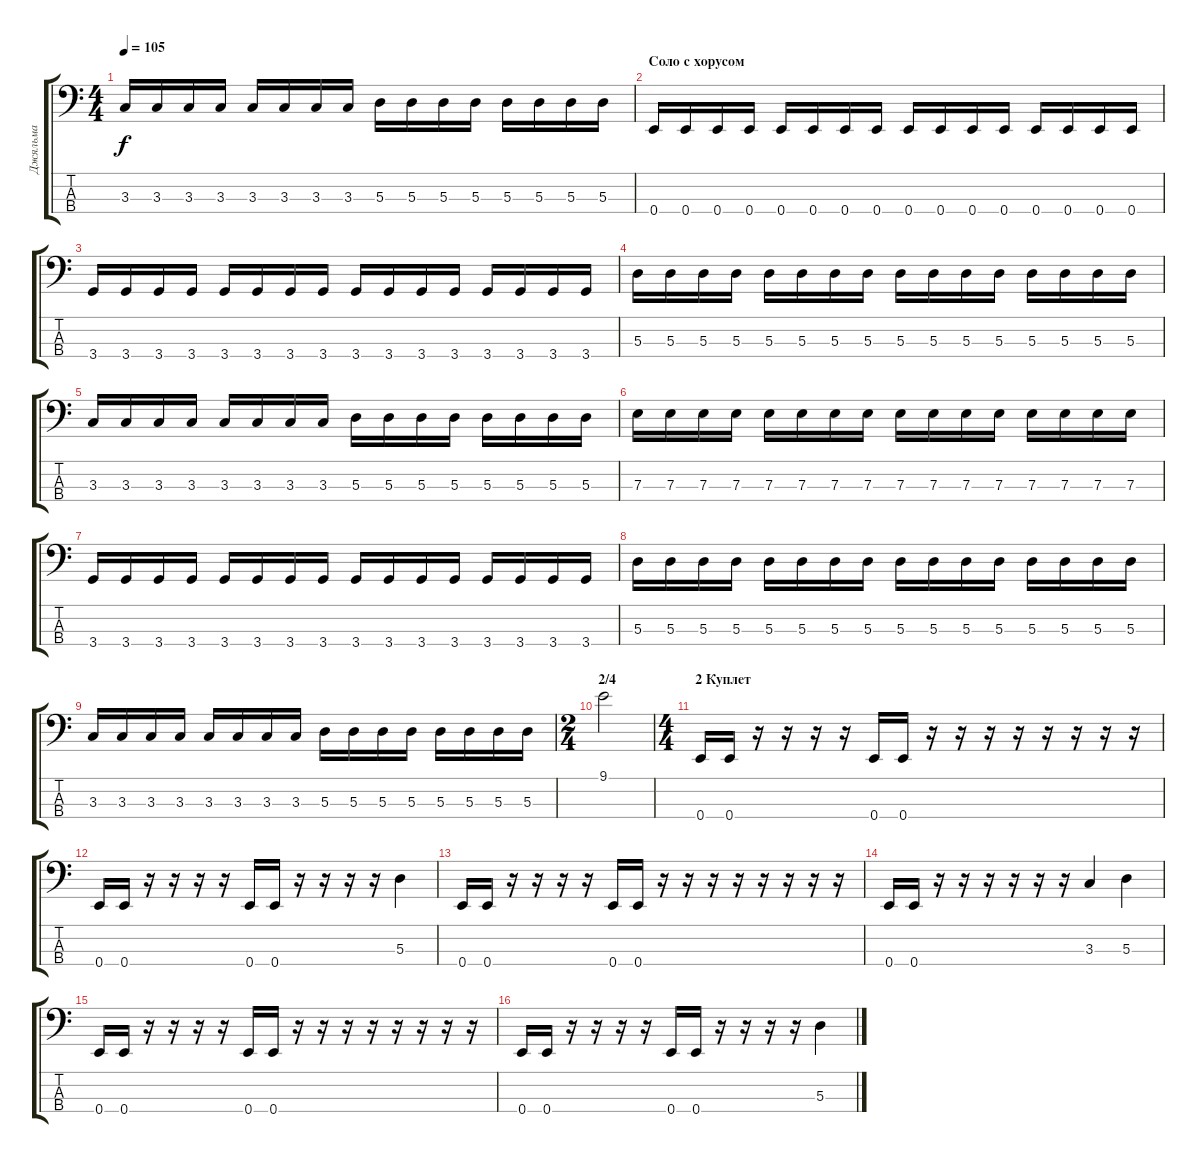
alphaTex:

\track ("Джяльма" "Джяльма") {instrument electricbassfinger}
\staff {score tabs}
\tuning (G2 D2 A1 E1) {hide}
\ts (4 4)
\tempo 105
\clef f4
\ks c
3.3.16{dy f} 3.3.16 3.3.16 3.3.16 3.3.16 3.3.16 3.3.16 3.3.16 5.3.16 5.3.16 5.3.16 5.3.16 5.3.16 5.3.16 5.3.16 5.3.16 |
\section ("" "Соло с хорусом")
0.4.16 0.4.16 0.4.16 0.4.16 0.4.16 0.4.16 0.4.16 0.4.16 0.4.16 0.4.16 0.4.16 0.4.16 0.4.16 0.4.16 0.4.16 0.4.16 |
3.4.16 3.4.16 3.4.16 3.4.16 3.4.16 3.4.16 3.4.16 3.4.16 3.4.16 3.4.16 3.4.16 3.4.16 3.4.16 3.4.16 3.4.16 3.4.16 |
5.3.16 5.3.16 5.3.16 5.3.16 5.3.16 5.3.16 5.3.16 5.3.16 5.3.16 5.3.16 5.3.16 5.3.16 5.3.16 5.3.16 5.3.16 5.3.16 |
3.3.16 3.3.16 3.3.16 3.3.16 3.3.16 3.3.16 3.3.16 3.3.16 5.3.16 5.3.16 5.3.16 5.3.16 5.3.16 5.3.16 5.3.16 5.3.16 |
7.3.16 7.3.16 7.3.16 7.3.16 7.3.16 7.3.16 7.3.16 7.3.16 7.3.16 7.3.16 7.3.16 7.3.16 7.3.16 7.3.16 7.3.16 7.3.16 |
3.4.16 3.4.16 3.4.16 3.4.16 3.4.16 3.4.16 3.4.16 3.4.16 3.4.16 3.4.16 3.4.16 3.4.16 3.4.16 3.4.16 3.4.16 3.4.16 |
5.3.16 5.3.16 5.3.16 5.3.16 5.3.16 5.3.16 5.3.16 5.3.16 5.3.16 5.3.16 5.3.16 5.3.16 5.3.16 5.3.16 5.3.16 5.3.16 |
3.3.16 3.3.16 3.3.16 3.3.16 3.3.16 3.3.16 3.3.16 3.3.16 5.3.16 5.3.16 5.3.16 5.3.16 5.3.16 5.3.16 5.3.16 5.3.16 |
\ts (2 4)
\section ("" "2/4")
9.1.2 |
\ts (4 4)
\section ("" "2 Куплет")
0.4.16 0.4.16 r.16 r.16 r.16 r.16 0.4.16 0.4.16 r.16 r.16 r.16 r.16 r.16 r.16 r.16 r.16 |
0.4.16 0.4.16 r.16 r.16 r.16 r.16 0.4.16 0.4.16 r.16 r.16 r.16 r.16 5.3.4 |
0.4.16 0.4.16 r.16 r.16 r.16 r.16 0.4.16 0.4.16 r.16 r.16 r.16 r.16 r.16 r.16 r.16 r.16 |
0.4.16 0.4.16 r.16 r.16 r.16 r.16 r.16 r.16 3.3.4 5.3.4 |
0.4.16 0.4.16 r.16 r.16 r.16 r.16 0.4.16 0.4.16 r.16 r.16 r.16 r.16 r.16 r.16 r.16 r.16 |
0.4.16 0.4.16 r.16 r.16 r.16 r.16 0.4.16 0.4.16 r.16 r.16 r.16 r.16 5.3.4
